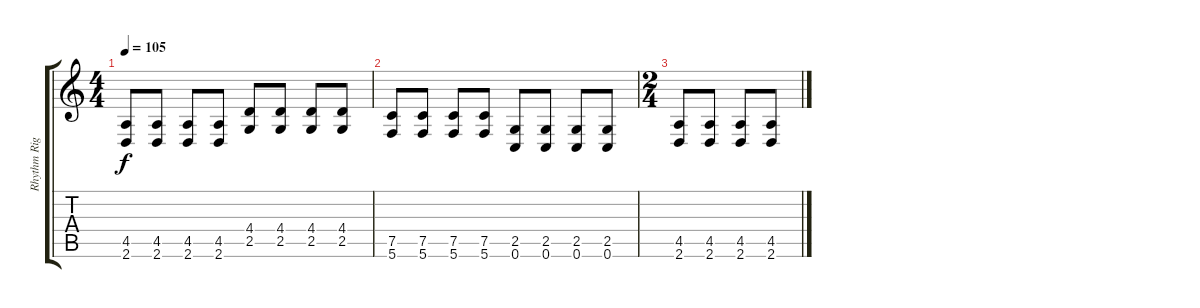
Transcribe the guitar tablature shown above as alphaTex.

\track ("Rhythm Right" "Rhythm Rig") {instrument distortionguitar}
\staff {score tabs}
\tuning (C4 G3 Eb3 Bb2 F2 C2) {hide}
\ts (4 4)
\tempo 105
\clef g2
\ks c
(4.5 2.6).8{dy f} (4.5 2.6).8 (4.5 2.6).8 (4.5 2.6).8 (4.4 2.5).8 (4.4 2.5).8 (4.4 2.5).8 (4.4 2.5).8 |
(7.5 5.6).8 (7.5 5.6).8 (7.5 5.6).8 (7.5 5.6).8 (2.5 0.6).8 (2.5 0.6).8 (2.5 0.6).8 (2.5 0.6).8 |
\ts (2 4)
(4.5 2.6).8 (4.5 2.6).8 (4.5 2.6).8 (4.5 2.6).8
